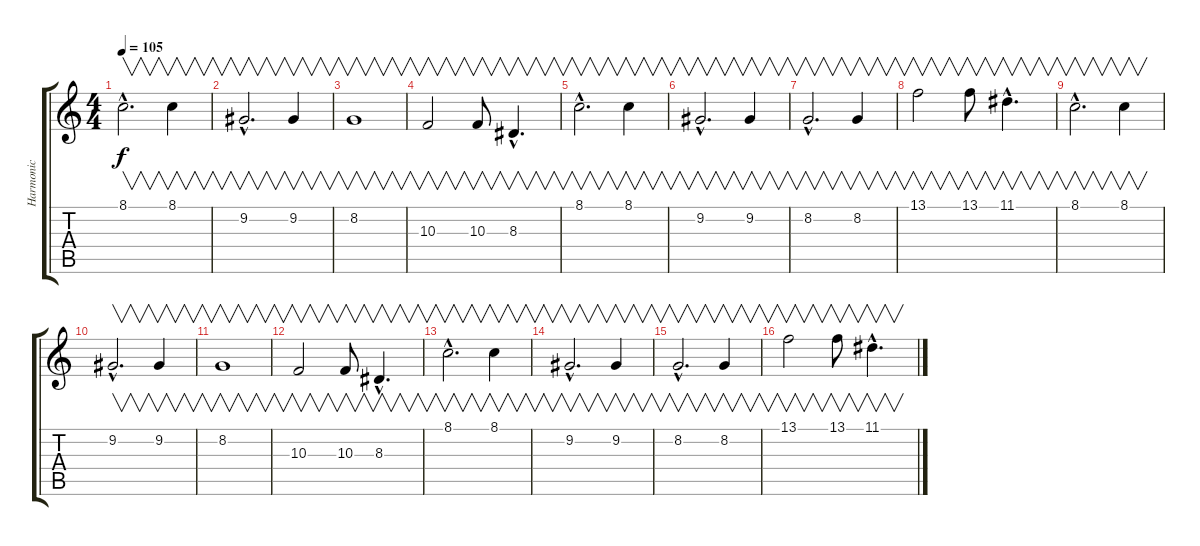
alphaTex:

\track ("Harmonic" "Harmonic") {instrument harmonica}
\staff {score tabs}
\tuning (E4 B3 G3 D3 A2 E2) {hide}
\ts (4 4)
\tempo 105
\clef g2
\ks c
8.1{hac}.2{v d dy f} 8.1.4{v} |
9.2{hac}.2{v d} 9.2.4{v} |
8.2.1{v} |
10.3.2{v} 10.3.8{v} 8.3{hac}.4{v d} |
8.1{hac}.2{v d} 8.1.4{v} |
9.2{hac}.2{v d} 9.2.4{v} |
8.2{hac}.2{v d} 8.2.4{v} |
13.1.2{v} 13.1.8{v} 11.1{hac}.4{v d} |
8.1{hac}.2{v d} 8.1.4{v} |
9.2{hac}.2{v d} 9.2.4{v} |
8.2.1{v} |
10.3.2{v} 10.3.8{v} 8.3{hac}.4{v d} |
8.1{hac}.2{v d} 8.1.4{v} |
9.2{hac}.2{v d} 9.2.4{v} |
8.2{hac}.2{v d} 8.2.4{v} |
13.1.2{v} 13.1.8{v} 11.1{hac}.4{v d}
